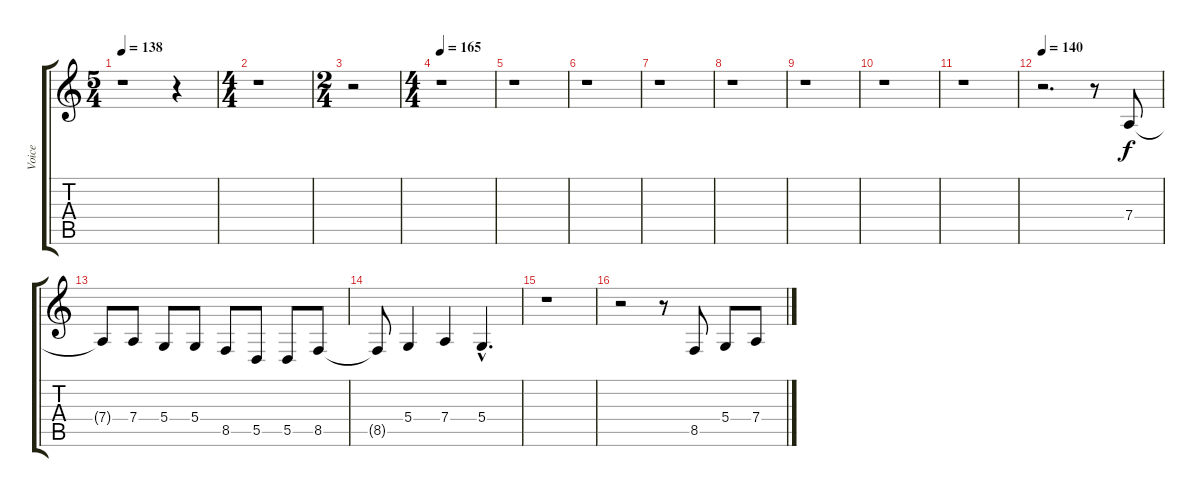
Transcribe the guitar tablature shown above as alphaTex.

\track ("Voice" "Voice") {instrument englishhorn}
\staff {score tabs}
\tuning (E4 B3 G3 D3 A2 E2) {hide}
\ts (5 4)
\tempo 138
\clef g2
\ks c
r.1{dy f} r.4 |
\ts (4 4)
r.1 |
\ts (2 4)
r.2 |
\ts (4 4)
\tempo 165
r.1 |
r.1 |
r.1 |
r.1 |
r.1 |
r.1 |
r.1 |
r.1 |
\tempo 140
r.2{d} r.8 7.4.8 |
7.4{t}.8 7.4.8 5.4.8 5.4.8 8.5.8 5.5.8 5.5.8 8.5.8 |
8.5{t}.8 5.4.4 7.4.4 5.4{hac}.4{d} |
r.1 |
r.2 r.8 8.5.8 5.4.8 7.4.8
